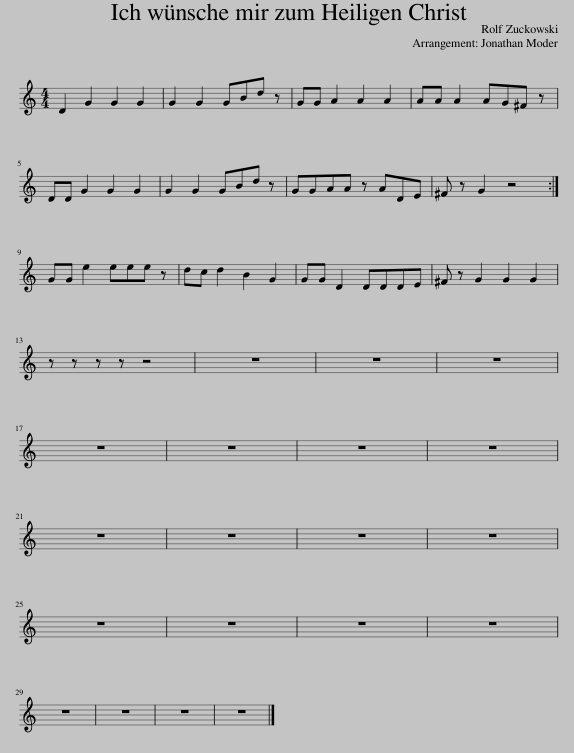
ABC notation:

X:1
L:1/8
M:4/4
I:linebreak $
K:C
V:1 treble
V:1
 D2 G2 G2 G2 | G2 G2 GBd z | GG A2 A2 A2 | AA A2 AG^F z |$ DD G2 G2 G2 | %5
 G2 G2 GBd z | GGAA z ADE | ^F z G2 z4 :|$ GG e2 eee z | dc d2 B2 G2 | %10
 GG D2 DDDE | ^F z G2 G2 G2 |$ z z z z z4 | z8 | z8 | %15
 z8 |$ z8 | z8 | z8 | z8 |$ %20
 z8 | z8 | z8 | z8 |$ z8 | %25
 z8 | z8 | z8 |$ z8 | z8 | %30
 z8 | z8 |] %32
